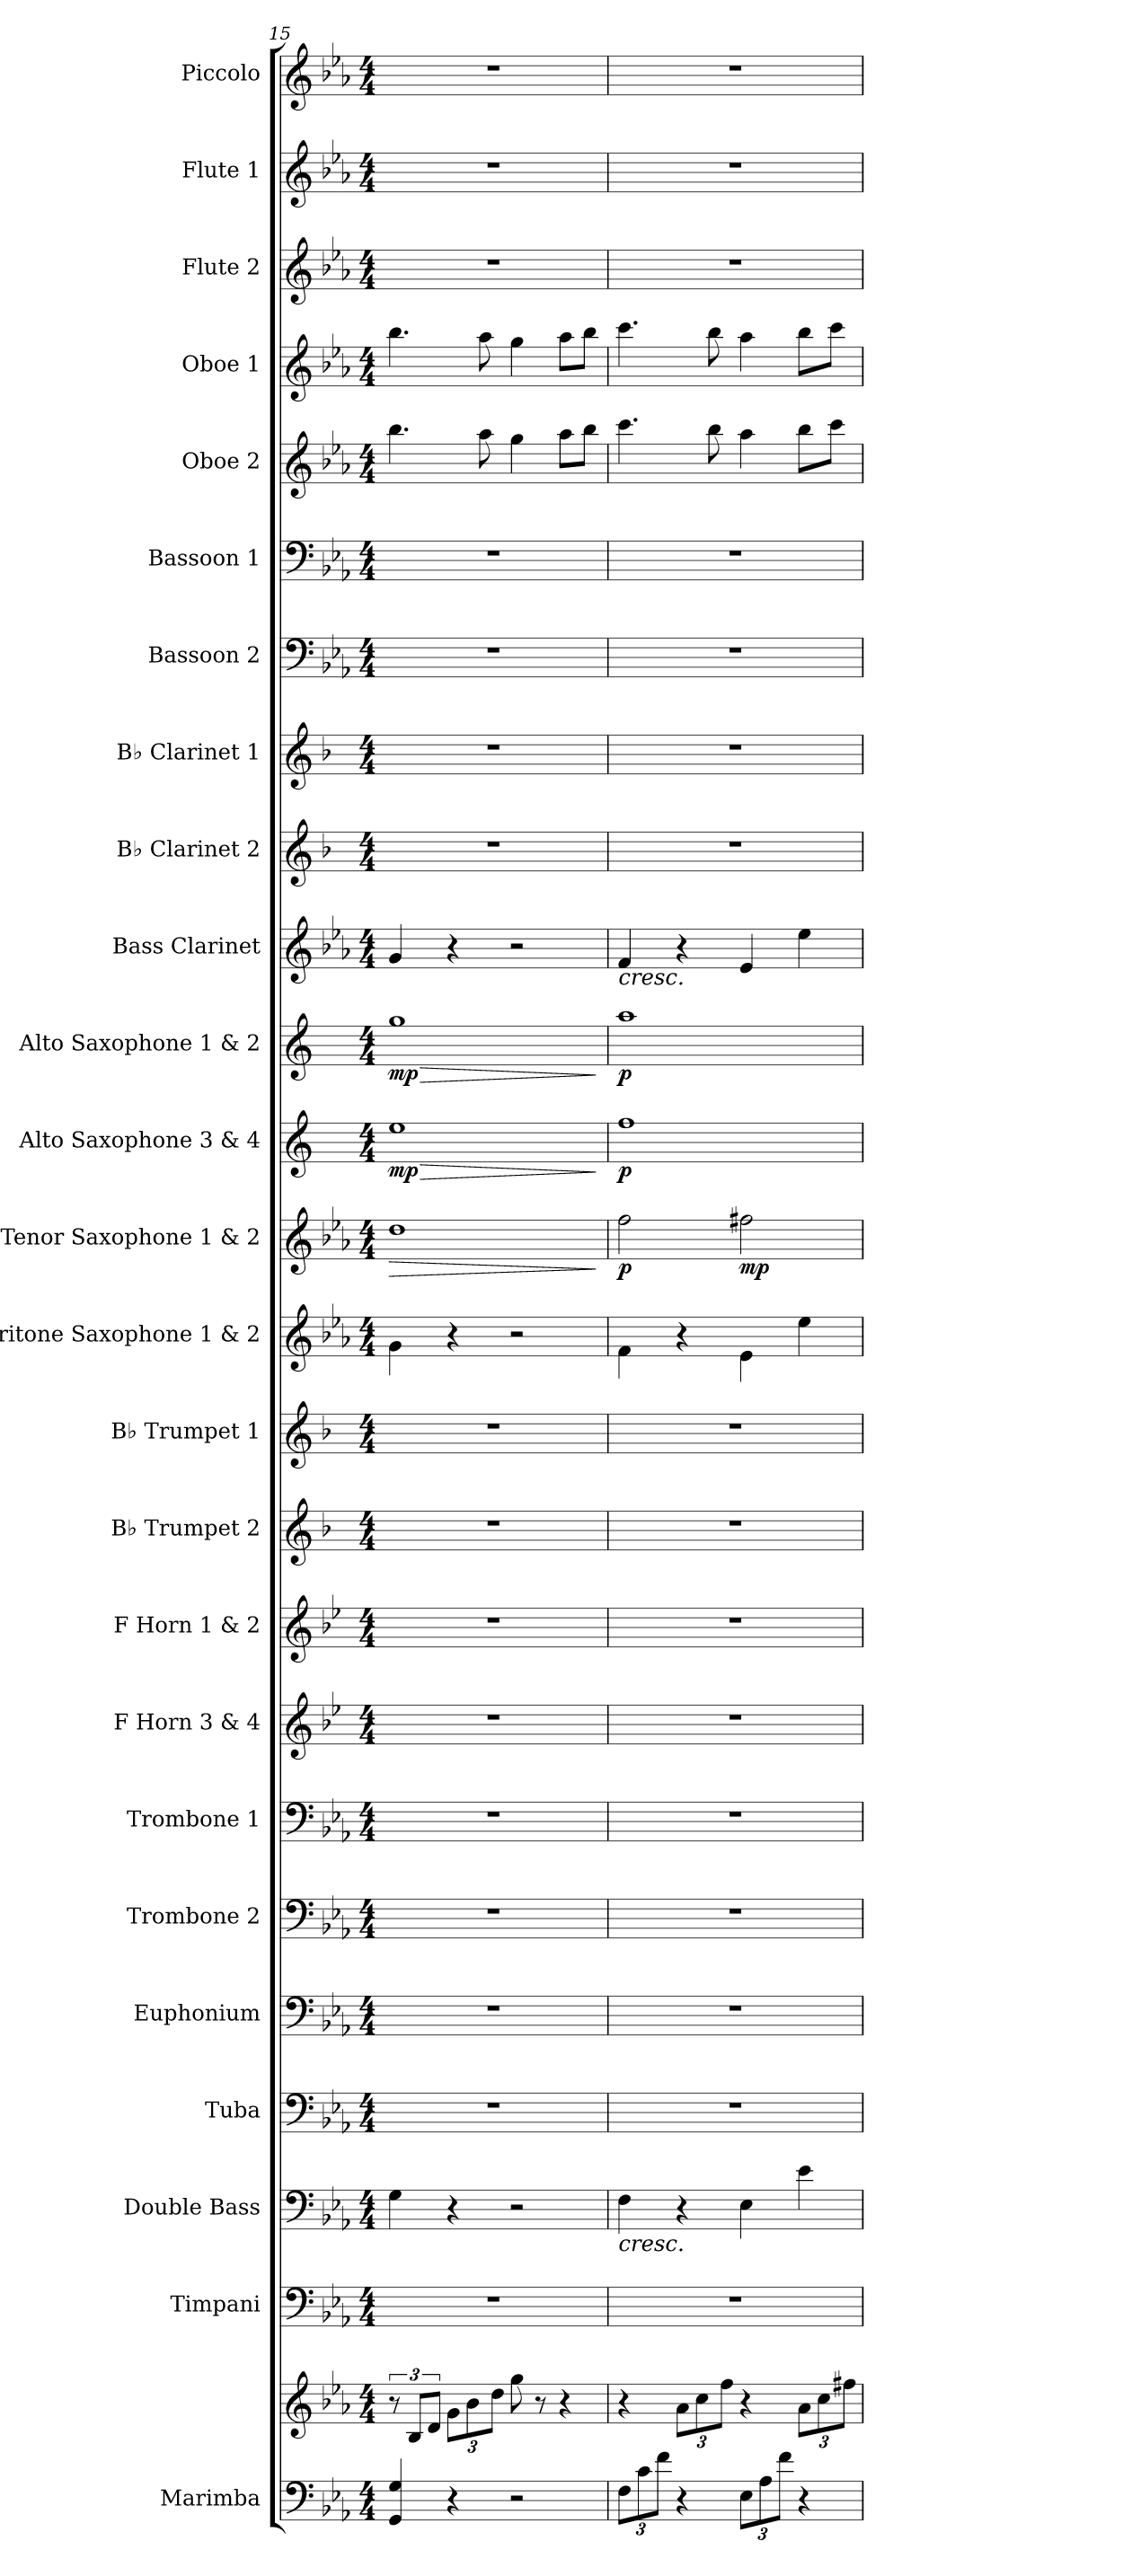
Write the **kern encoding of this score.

**kern	**kern	**kern	**kern	**kern	**kern	**kern	**kern	**kern	**kern	**kern	**kern	**kern	**kern	**dynam	**kern	**dynam	**kern	**dynam	**kern	**kern	**kern	**kern	**kern	**kern	**kern	**kern	**kern	**kern
*part25	*part25	*part24	*part23	*part22	*part21	*part20	*part19	*part18	*part17	*part16	*part15	*part14	*part13	*part13	*part12	*part12	*part11	*part11	*part10	*part9	*part8	*part7	*part6	*part5	*part4	*part3	*part2	*part1
*staff26	*staff25	*staff24	*staff23	*staff22	*staff21	*staff20	*staff19	*staff18	*staff17	*staff16	*staff15	*staff14	*staff13	*staff13	*staff12	*staff12	*staff11	*staff11	*staff10	*staff9	*staff8	*staff7	*staff6	*staff5	*staff4	*staff3	*staff2	*staff1
*I"Marimba	*	*I"Timpani	*I"Double Bass	*I"Tuba	*I"Euphonium	*I"Trombone 2	*I"Trombone 1	*I"F Horn 3 &amp; 4	*I"F Horn 1 &amp; 2	*I"B♭ Trumpet 2	*I"B♭ Trumpet 1	*I"Baritone Saxophone 1 &amp; 2	*I"Tenor Saxophone 1 &amp; 2	*	*I"Alto Saxophone 3 &amp; 4	*	*I"Alto Saxophone 1 &amp; 2	*	*I"Bass Clarinet	*I"B♭ Clarinet 2	*I"B♭ Clarinet 1	*I"Bassoon 2	*I"Bassoon 1	*I"Oboe 2	*I"Oboe 1	*I"Flute 2	*I"Flute 1	*I"Piccolo
*I'Mrm.	*	*I'Timp.	*I'Db.	*I'Tba.	*I'Euph.	*I'Tbn. 2	*I'Tbn. 1	*I'F Hn. 3 4	*I'F Hn. 1 2	*I'B♭ Tpt. 2	*I'B♭ Tpt. 1	*I'Bar. Sax. 1 2	*I'T. Sax. 1 2	*	*I'A. Sax. 3 4	*	*I'A. Sax. 1 2	*	*I'B. Cl.	*I'B♭ Cl. 2	*I'B♭ Cl. 1	*I'Bsn. 2	*I'Bsn. 1	*I'Ob. 2	*I'Ob. 1	*I'Fl. 2	*I'Fl. 1	*I'Picc.
*clefF4	*clefG2	*clefF4	*clefF4	*clefF4	*clefF4	*clefF4	*clefF4	*clefG2	*clefG2	*clefG2	*clefG2	*clefG2	*clefG2	*	*clefG2	*	*clefG2	*	*clefG2	*clefG2	*clefG2	*clefF4	*clefF4	*clefG2	*clefG2	*clefG2	*clefG2	*clefG2
*	*	*	*ITrd7c12	*	*	*	*	*ITrd4c7	*ITrd4c7	*ITrd1c2	*ITrd1c2	*ITrd12c21	*ITrd8c14	*	*ITrd5c9	*	*ITrd5c9	*	*ITrd8c14	*ITrd1c2	*ITrd1c2	*	*	*	*	*	*	*ITrd-7c-12
*k[b-e-a-]	*k[b-e-a-]	*k[b-e-a-]	*k[b-e-a-]	*k[b-e-a-]	*k[b-e-a-]	*k[b-e-a-]	*k[b-e-a-]	*k[b-e-a-]	*k[b-e-a-]	*k[b-e-a-]	*k[b-e-a-]	*k[b-e-a-]	*k[b-e-a-]	*	*k[b-e-a-]	*	*k[b-e-a-]	*	*k[b-e-a-]	*k[b-e-a-]	*k[b-e-a-]	*k[b-e-a-]	*k[b-e-a-]	*k[b-e-a-]	*k[b-e-a-]	*k[b-e-a-]	*k[b-e-a-]	*k[b-e-a-]
*M4/4	*M4/4	*M4/4	*M4/4	*M4/4	*M4/4	*M4/4	*M4/4	*M4/4	*M4/4	*M4/4	*M4/4	*M4/4	*M4/4	*	*M4/4	*	*M4/4	*	*M4/4	*M4/4	*M4/4	*M4/4	*M4/4	*M4/4	*M4/4	*M4/4	*M4/4	*M4/4
=15	=15	=15	=15	=15	=15	=15	=15	=15	=15	=15	=15	=15	=15	=15	=15	=15	=15	=15	=15	=15	=15	=15	=15	=15	=15	=15	=15	=15
!	!	!	!	!	!	!	!	!	!	!	!	!	!	!LO:HP:b	!	!LO:HP:b	!	!LO:HP:b	!	!	!	!	!	!	!	!	!	!
!	!	!	!	!	!	!	!	!	!	!	!	!	!	!	!	!LO:DY:n=1:b	!	!LO:DY:n=1:b	!	!	!	!	!	!	!	!	!	!
4GG/ 4G/	12r	1r	4GG\	1r	1r	1r	1r	1r	1r	1r	1r	4G\	1d	>	1g	> mp	1b-	> mp	4G/	1r	1r	1r	1r	4.bb-\	4.bb-\	1r	1r	1r
.	12B-/L	.	.	.	.	.	.	.	.	.	.	.	.	.	.	.	.	.	.	.	.	.	.	.	.	.	.	.
.	12d/J	.	.	.	.	.	.	.	.	.	.	.	.	.	.	.	.	.	.	.	.	.	.	.	.	.	.	.
*	*Xbrackettup	*	*	*	*	*	*	*	*	*	*	*	*	*	*	*	*	*	*	*	*	*	*	*	*	*	*	*
4r	12g\L	.	4r	.	.	.	.	.	.	.	.	4r	.	.	.	.	.	.	4r	.	.	.	.	.	.	.	.	.
.	12b-\	.	.	.	.	.	.	.	.	.	.	.	.	.	.	.	.	.	.	.	.	.	.	.	.	.	.	.
.	.	.	.	.	.	.	.	.	.	.	.	.	.	.	.	.	.	.	.	.	.	.	.	8aa-\	8aa-\	.	.	.
.	12dd\J	.	.	.	.	.	.	.	.	.	.	.	.	.	.	.	.	.	.	.	.	.	.	.	.	.	.	.
2r	8gg\	.	2r	.	.	.	.	.	.	.	.	2r	.	.	.	.	.	.	2r	.	.	.	.	4gg\	4gg\	.	.	.
.	8r	.	.	.	.	.	.	.	.	.	.	.	.	.	.	.	.	.	.	.	.	.	.	.	.	.	.	.
.	4r	.	.	.	.	.	.	.	.	.	.	.	.	.	.	.	.	.	.	.	.	.	.	8aa-\L	8aa-\L	.	.	.
.	.	.	.	.	.	.	.	.	.	.	.	.	.	.	.	.	.	.	.	.	.	.	.	8bb-\J	8bb-\J	.	.	.
.	.	.	.	.	.	.	.	.	.	.	.	.	.	]	.	]	.	]	.	.	.	.	.	.	.	.	.	.
!!LO:PB:g=z
=16	=16	=16	=16	=16	=16	=16	=16	=16	=16	=16	=16	=16	=16	=16	=16	=16	=16	=16	=16	=16	=16	=16	=16	=16	=16	=16	=16	=16
*Xbrackettup	*	*	*	*	*	*	*	*	*	*	*	*	*	*	*	*	*	*	*	*	*	*	*	*	*	*	*	*
!	!	!	!	!	!	!	!	!	!	!	!	!	!	!	!	!	!	!	!LO:TX:b:i:t=cresc.	!	!	!	!	!	!	!	!	!
!	!	!	!LO:TX:b:i:t=cresc.	!	!	!	!	!	!	!	!	!	!	!	!	!	!	!	!	!	!	!	!	!	!	!	!	!
!	!	!	!	!	!	!	!	!	!	!	!	!	!	!LO:DY:b	!	!LO:DY:b	!	!LO:DY:b	!	!	!	!	!	!	!	!	!	!
12F\L	4r	1r	4FF\	1r	1r	1r	1r	1r	1r	1r	1r	4F\	2f\	p	1a-	p	1cc	p	4F/	1r	1r	1r	1r	4.ccc\	4.ccc\	1r	1r	1r
12c\	.	.	.	.	.	.	.	.	.	.	.	.	.	.	.	.	.	.	.	.	.	.	.	.	.	.	.	.
12f\J	.	.	.	.	.	.	.	.	.	.	.	.	.	.	.	.	.	.	.	.	.	.	.	.	.	.	.	.
4r	12a-\L	.	4r	.	.	.	.	.	.	.	.	4r	.	.	.	.	.	.	4r	.	.	.	.	.	.	.	.	.
.	12cc\	.	.	.	.	.	.	.	.	.	.	.	.	.	.	.	.	.	.	.	.	.	.	.	.	.	.	.
.	.	.	.	.	.	.	.	.	.	.	.	.	.	.	.	.	.	.	.	.	.	.	.	8bb-\	8bb-\	.	.	.
.	12ff\J	.	.	.	.	.	.	.	.	.	.	.	.	.	.	.	.	.	.	.	.	.	.	.	.	.	.	.
!	!	!	!	!	!	!	!	!	!	!	!	!	!	!LO:DY:b	!	!	!	!	!	!	!	!	!	!	!	!	!	!
12E-\L	4r	.	4EE-\	.	.	.	.	.	.	.	.	4E-\	2f#X\	mp	.	.	.	.	4E-/	.	.	.	.	4aa-\	4aa-\	.	.	.
12A-\	.	.	.	.	.	.	.	.	.	.	.	.	.	.	.	.	.	.	.	.	.	.	.	.	.	.	.	.
12f\J	.	.	.	.	.	.	.	.	.	.	.	.	.	.	.	.	.	.	.	.	.	.	.	.	.	.	.	.
4r	12a-\L	.	4E-\	.	.	.	.	.	.	.	.	4e-\	.	.	.	.	.	.	4e-\	.	.	.	.	8bb-\L	8bb-\L	.	.	.
.	12cc\	.	.	.	.	.	.	.	.	.	.	.	.	.	.	.	.	.	.	.	.	.	.	.	.	.	.	.
.	.	.	.	.	.	.	.	.	.	.	.	.	.	.	.	.	.	.	.	.	.	.	.	8ccc\J	8ccc\J	.	.	.
.	12ff#X\J	.	.	.	.	.	.	.	.	.	.	.	.	.	.	.	.	.	.	.	.	.	.	.	.	.	.	.
=	=	=	=	=	=	=	=	=	=	=	=	=	=	=	=	=	=	=	=	=	=	=	=	=	=	=	=	=
*-	*-	*-	*-	*-	*-	*-	*-	*-	*-	*-	*-	*-	*-	*-	*-	*-	*-	*-	*-	*-	*-	*-	*-	*-	*-	*-	*-	*-
